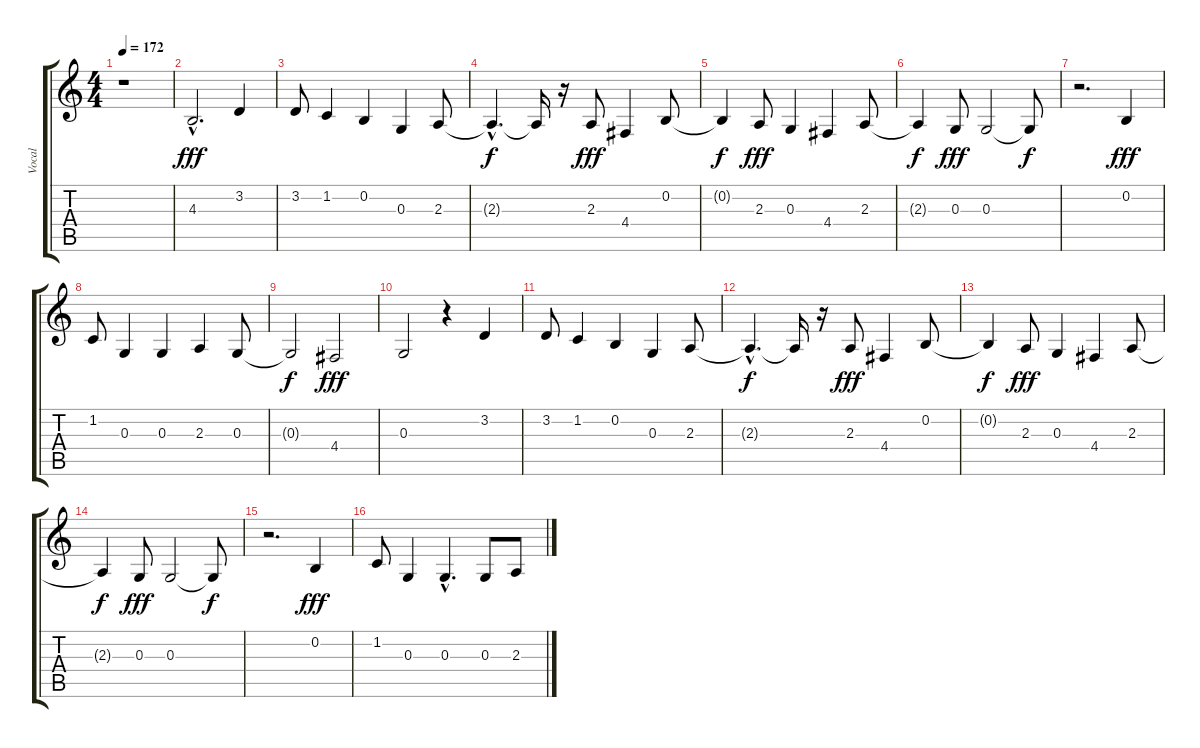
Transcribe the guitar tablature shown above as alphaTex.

\track ("Vocal" "Vocal") {instrument flute}
\staff {score tabs}
\tuning (E4 B3 G3 D3 A2 E2) {hide}
\ts (4 4)
\tempo 172
\clef g2
\ks c
r.1{dy fff} |
4.3{hac}.2{d} 3.2.4 |
3.2.8 1.2.4 0.2.4 0.3.4 2.3.8 |
2.3{hac t}.4{d dy f} 2.3{t}.16 r.16 2.3.8{dy fff} 4.4.4 0.2.8 |
0.2{t}.4{dy f} 2.3.8{dy fff} 0.3.4 4.4.4 2.3.8 |
2.3{t}.4{dy f} 0.3.8{dy fff} 0.3.2 0.3{t}.8{dy f} |
r.2{d} 0.2.4{dy fff} |
1.2.8 0.3.4 0.3.4 2.3.4 0.3.8 |
0.3{t}.2{dy f} 4.4.2{dy fff} |
0.3.2 r.4 3.2.4 |
3.2.8 1.2.4 0.2.4 0.3.4 2.3.8 |
2.3{hac t}.4{d dy f} 2.3{t}.16 r.16 2.3.8{dy fff} 4.4.4 0.2.8 |
0.2{t}.4{dy f} 2.3.8{dy fff} 0.3.4 4.4.4 2.3.8 |
2.3{t}.4{dy f} 0.3.8{dy fff} 0.3.2 0.3{t}.8{dy f} |
r.2{d} 0.2.4{dy fff} |
1.2.8 0.3.4 0.3{hac}.4{d} 0.3.8 2.3.8
